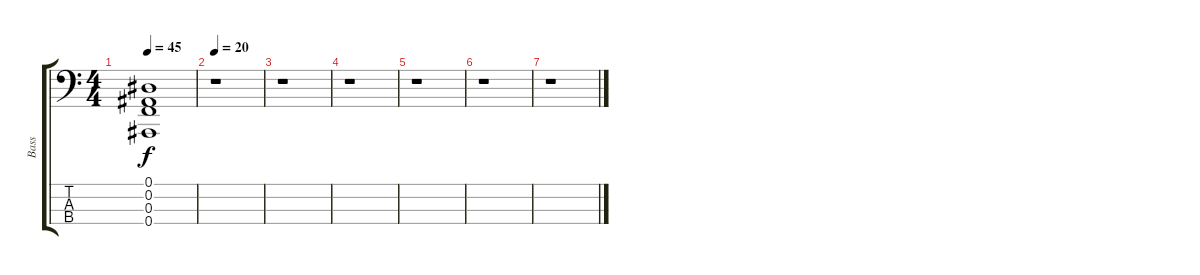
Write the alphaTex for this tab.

\track ("Bass" "Bass") {instrument electricbassfinger}
\staff {score tabs}
\tuning (Eb2 Bb1 F1 Bb0) {hide}
\ts (4 4)
\tempo 45
\clef f4
\ks c
(0.1 0.2 0.3 0.4).1{dy f} |
\tempo 20
r.1 |
r.1 |
r.1 |
r.1 |
r.1 |
r.1
